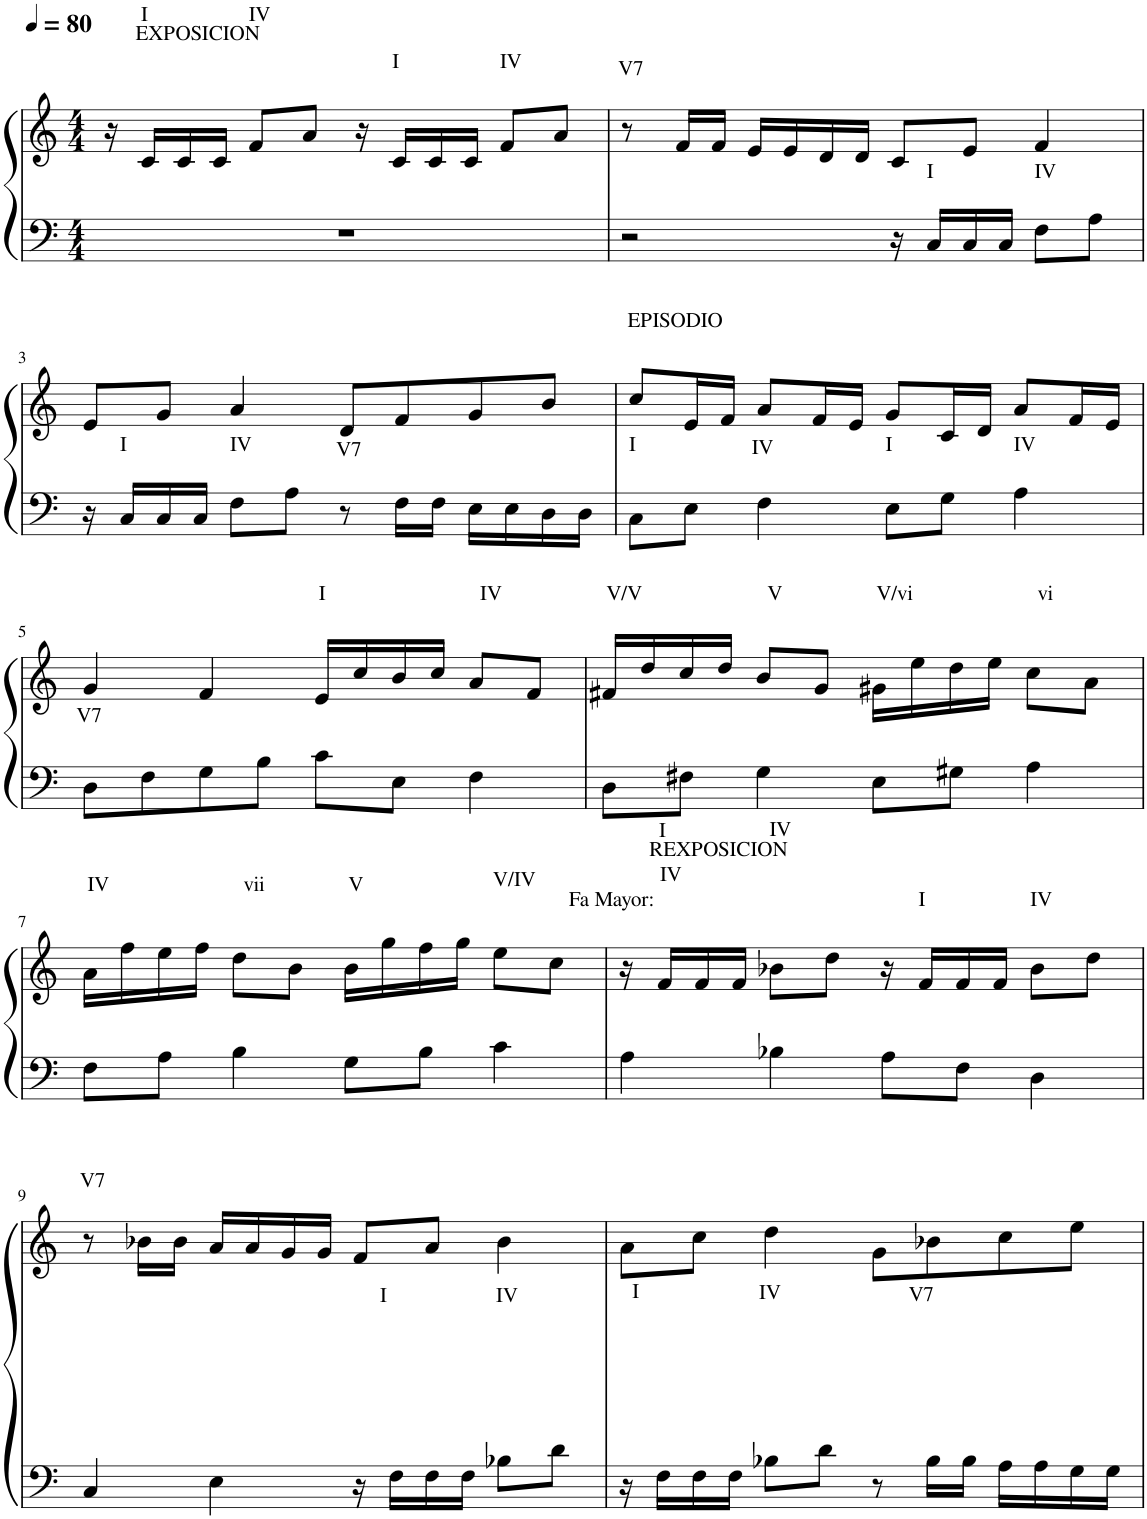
**kern	**kern
*part1	*part1
*staff2	*staff1
*I"Piano	*
*I'Pno.	*
*clefF4	*clefG2
*k[]	*k[]
*M4/4	*M4/4
*MM80	*MM80
=1	=1
1r	16r
!	!LO:TX:a:t=EXPOSICION
!	!LO:TX:a:t=I
.	16c/LL
.	16c/
.	16c/JJ
!	!LO:TX:a:t=IV
.	8f/L
.	8a/J
.	16r
!	!LO:TX:a:t=I
.	16c/LL
.	16c/
.	16c/JJ
!	!LO:TX:a:t=IV
.	8f/L
.	8a/J
=2	=2
2r	8r
.	16f/LL
.	16f/JJ
!	!LO:TX:a:t=V7
.	16e/LL
.	16e/
.	16d/
.	16d/JJ
16r	8c/L
!LO:TX:a:t=I	!
16C/LL	.
16C/	8e/J
16C/JJ	.
!LO:TX:a:t=IV	!
8F\L	4f/
8A\J	.
!!LO:LB:g=z
=3	=3
16r	8e/L
!LO:TX:a:t=I	!
16C/LL	.
16C/	8g/J
16C/JJ	.
!LO:TX:a:t=IV	!
8F\L	4a/
8A\J	.
8r	8d/L
16F\LL	8f/
16F\JJ	.
!LO:TX:a:t=V7	!
16E\LL	8g/
16E\	.
16D\	8b/J
16D\JJ	.
=4	=4
!	!LO:TX:a:t=EPISODIO
!LO:TX:a:t=I	!
8C\L	8cc/L
8E\J	16e/L
.	16f/JJ
!LO:TX:a:t=IV	!
4F\	8a/L
.	16f/L
.	16e/JJ
!LO:TX:a:t=I	!
8E\L	8g/L
8G\J	16c/L
.	16d/JJ
!LO:TX:a:t=IV	!
4A\	8a/L
.	16f/L
.	16e/JJ
!!LO:LB:g=z
=5	=5
!LO:TX:a:t=V7	!
8D\L	4g/
8F\	.
8G\	4f/
8B\J	.
!	!LO:TX:a:t=I
8c\L	16e/LL
.	16cc/
8E\J	16b/
.	16cc/JJ
!	!LO:TX:a:t=IV
4F\	8a/L
.	8f/J
=6	=6
!	!LO:TX:a:t=V/V
8D\L	16f#X/LL
.	16dd/
8F#X\J	16cc/
.	16dd/JJ
!	!LO:TX:a:t=V
4G\	8b/L
.	8g/J
!	!LO:TX:a:t=V/vi
8E\L	16g#X\LL
.	16ee\
8G#X\J	16dd\
.	16ee\JJ
!	!LO:TX:a:t=vi
4A\	8cc\L
.	8a\J
!!LO:LB:g=z
=7	=7
!	!LO:TX:a:t=IV
8F\L	16a\LL
.	16ff\
8A\J	16ee\
.	16ff\JJ
!	!LO:TX:a:t=vii
4B\	8dd\L
.	8b\J
!	!LO:TX:a:t=V
8G\L	16b\LL
.	16gg\
8B\J	16ff\
.	16gg\JJ
!	!LO:TX:a:t=V/IV
4c\	8ee\L
.	8cc\J
=8	=8
4A\	16r
!	!LO:TX:a:t=Fa Mayor&colon;
!	!LO:TX:a:t=IV
!	!LO:TX:a:t=REXPOSICION
!	!LO:TX:a:t=I
.	16f/LL
.	16f/
.	16f/JJ
!	!LO:TX:a:t=IV
4B-X\	8b-X\L
.	8dd\J
8A\L	16r
!	!LO:TX:a:t=I
.	16f/LL
8F\J	16f/
.	16f/JJ
!	!LO:TX:a:t=IV
4D\	8b-\L
.	8dd\J
!!LO:LB:g=z
=9	=9
4C/	8r
.	16b-X\LL
.	16b-\JJ
!	!LO:TX:a:t=V7
4E\	16a/LL
.	16a/
.	16g/
.	16g/JJ
16r	8f/L
!LO:TX:a:t=I	!
16F\LL	.
16F\	8a/J
16F\JJ	.
!LO:TX:a:t=IV	!
8B-X\L	4b-\
8d\J	.
=10	=10
16r	8a\L
!LO:TX:a:t=I	!
16F\LL	.
16F\	8cc\J
16F\JJ	.
!LO:TX:a:t=IV	!
8B-X\L	4dd\
8d\J	.
8r	8g\L
16B-\LL	8b-X\
16B-\JJ	.
!LO:TX:a:t=V7	!
16A\LL	8cc\
16A\	.
16G\	8ee\J
16G\JJ	.
=	=
*-	*-
